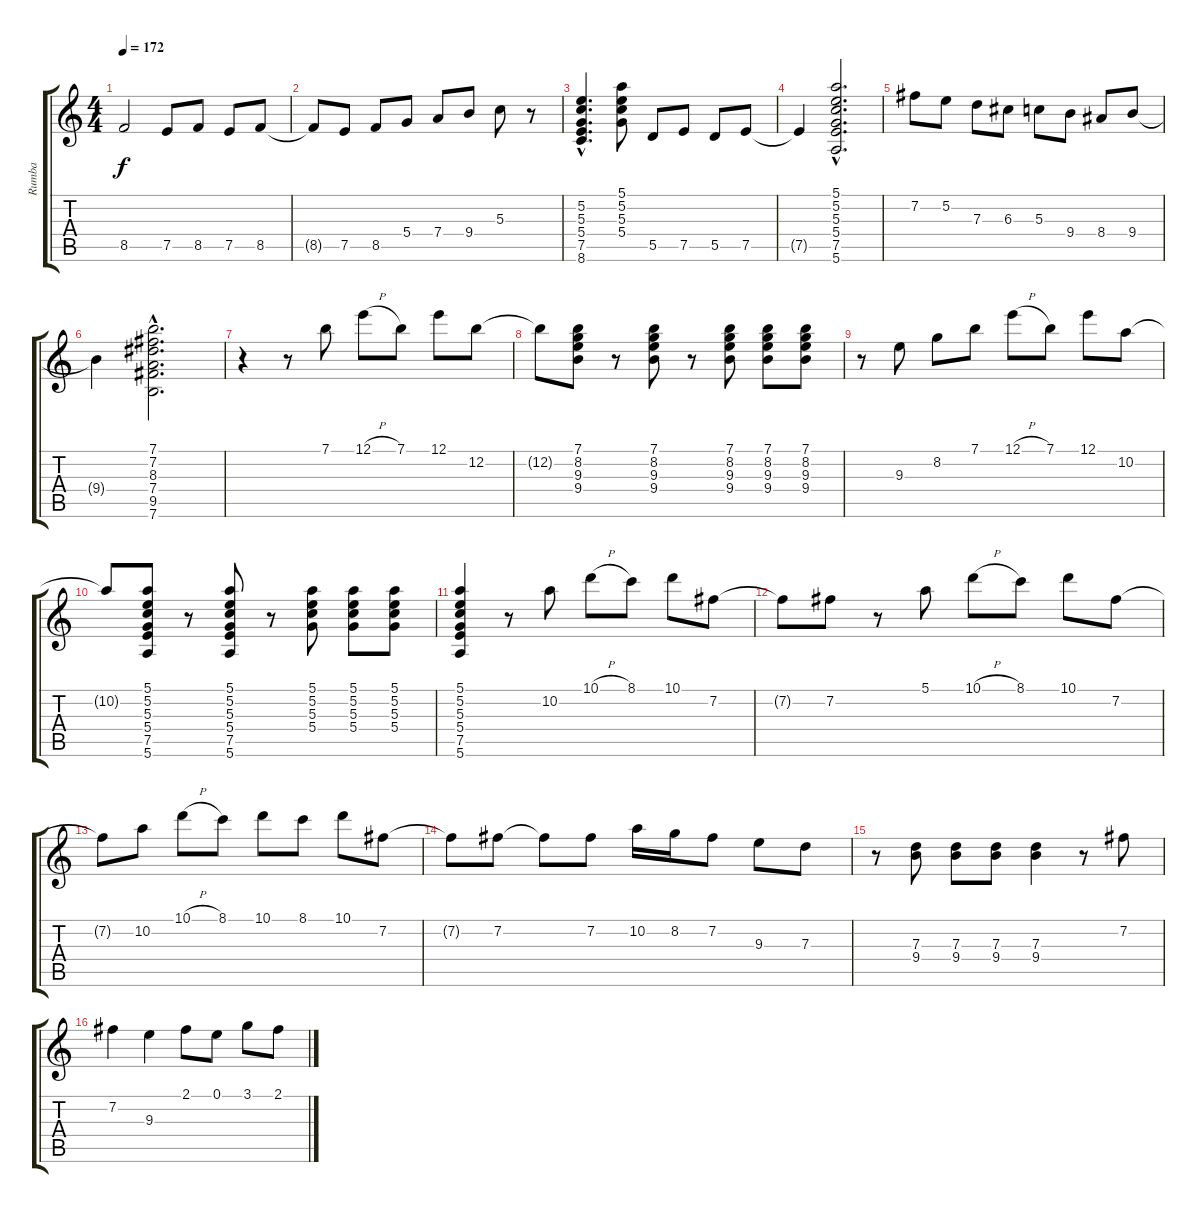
\track ("Rumba" "Rumba") {instrument acousticguitarnylon}
\staff {score tabs}
\tuning (E4 B3 G3 D3 A2 E2) {hide}
\ts (4 4)
\tempo 172
\clef g2
\ks c
8.5.2{dy f} 7.5.8 8.5.8 7.5.8 8.5.8 |
8.5{t}.8 7.5.8 8.5.8 5.4.8 7.4.8 9.4.8 5.3.8 r.8 |
(5.2{hac} 5.3{hac} 5.4{hac} 7.5{hac} 8.6{hac}).4{d} (5.1 5.2 5.3 5.4).8 5.5.8 7.5.8 5.5.8 7.5.8 |
7.5{t}.4 (5.1{hac} 5.2{hac} 5.3{hac} 5.4{hac} 7.5{hac} 5.6{hac}).2{d} |
7.2.8 5.2.8 7.3.8 6.3.8 5.3.8 9.4.8 8.4.8 9.4.8 |
9.4{t}.4 (7.1{hac} 7.2{hac} 8.3{hac} 7.4{hac} 9.5{hac} 7.6{hac}).2{d} |
r.4 r.8 7.1.8 12.1{h}.8 7.1.8 12.1.8 12.2.8 |
12.2{t}.8 (7.1 8.2 9.3 9.4).8 r.8 (7.1 8.2 9.3 9.4).8 r.8 (7.1 8.2 9.3 9.4).8 (7.1 8.2 9.3 9.4).8 (7.1 8.2 9.3 9.4).8 |
r.8 9.3.8 8.2.8 7.1.8 12.1{h}.8 7.1.8 12.1.8 10.2.8 |
10.2{t}.8 (5.1 5.2 5.3 5.4 7.5 5.6).8 r.8 (5.1 5.2 5.3 5.4 7.5 5.6).8 r.8 (5.1 5.2 5.3 5.4).8 (5.1 5.2 5.3 5.4).8 (5.1 5.2 5.3 5.4).8 |
(5.1 5.2 5.3 5.4 7.5 5.6).4 r.8 10.2.8 10.1{h}.8 8.1.8 10.1.8 7.2.8 |
7.2{t}.8 7.2.8 r.8 5.1.8 10.1{h}.8 8.1.8 10.1.8 7.2.8 |
7.2{t}.8 10.2.8 10.1{h}.8 8.1.8 10.1.8 8.1.8 10.1.8 7.2.8 |
7.2{t}.8 7.2.8 7.2{t}.8 7.2.8 10.2.16 8.2.16 7.2.8 9.3.8 7.3.8 |
r.8 (7.3 9.4).8 (7.3 9.4).8 (7.3 9.4).8 (7.3 9.4).4 r.8 7.2.8 |
7.2.4 9.3.4 2.1.8 0.1.8 3.1.8 2.1.8
